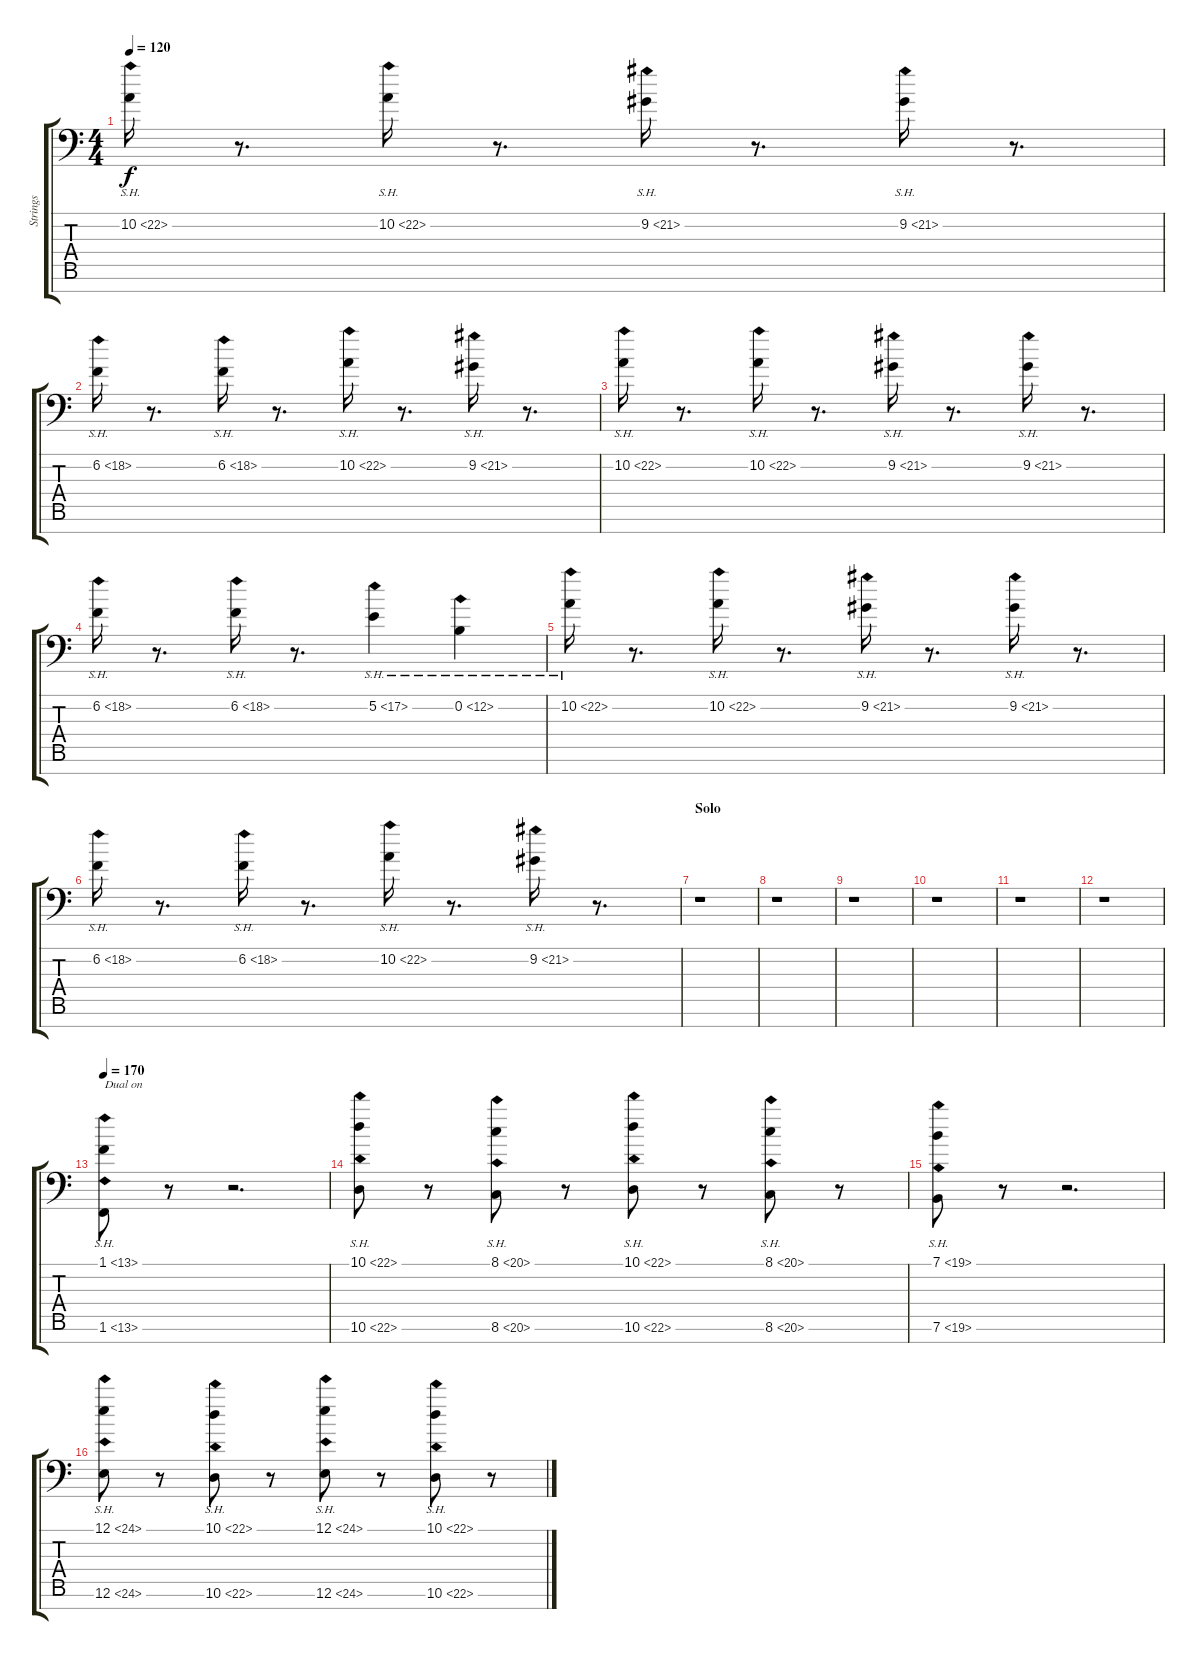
\track ("Strings" "Strings") {instrument stringensemble1}
\staff {score tabs}
\tuning (E4 B3 G3 D3 A2 E2 E1) {hide}
\ts (4 4)
\tempo 120
\clef f4
\ks c
10.2{sh 12}.16{dy f} r.8{d} 10.2{sh 12}.16 r.8{d} 9.2{sh 12}.16 r.8{d} 9.2{sh 12}.16 r.8{d} |
6.2{sh 12}.16 r.8{d} 6.2{sh 12}.16 r.8{d} 10.2{sh 12}.16 r.8{d} 9.2{sh 12}.16 r.8{d} |
10.2{sh 12}.16 r.8{d} 10.2{sh 12}.16 r.8{d} 9.2{sh 12}.16 r.8{d} 9.2{sh 12}.16 r.8{d} |
6.2{sh 12}.16 r.8{d} 6.2{sh 12}.16 r.8{d} 5.2{sh 12}.4 0.2{sh 12}.4 |
10.2{sh 12}.16 r.8{d} 10.2{sh 12}.16 r.8{d} 9.2{sh 12}.16 r.8{d} 9.2{sh 12}.16 r.8{d} |
6.2{sh 12}.16 r.8{d} 6.2{sh 12}.16 r.8{d} 10.2{sh 12}.16 r.8{d} 9.2{sh 12}.16 r.8{d} |
\section ("" "Solo")
r.1 |
r.1 |
r.1 |
r.1 |
r.1 |
r.1 |
\tempo 170
(1.1{sh 12} 1.6{sh 12}).8{txt "Dual on"} r.8 r.2{d} |
(10.1{sh 12} 10.6{sh 12}).8 r.8 (8.1{sh 12} 8.6{sh 12}).8 r.8 (10.1{sh 12} 10.6{sh 12}).8 r.8 (8.1{sh 12} 8.6{sh 12}).8 r.8 |
(7.1{sh 12} 7.6{sh 12}).8 r.8 r.2{d} |
(12.1{sh 12} 12.6{sh 12}).8 r.8 (10.1{sh 12} 10.6{sh 12}).8 r.8 (12.1{sh 12} 12.6{sh 12}).8 r.8 (10.1{sh 12} 10.6{sh 12}).8 r.8
